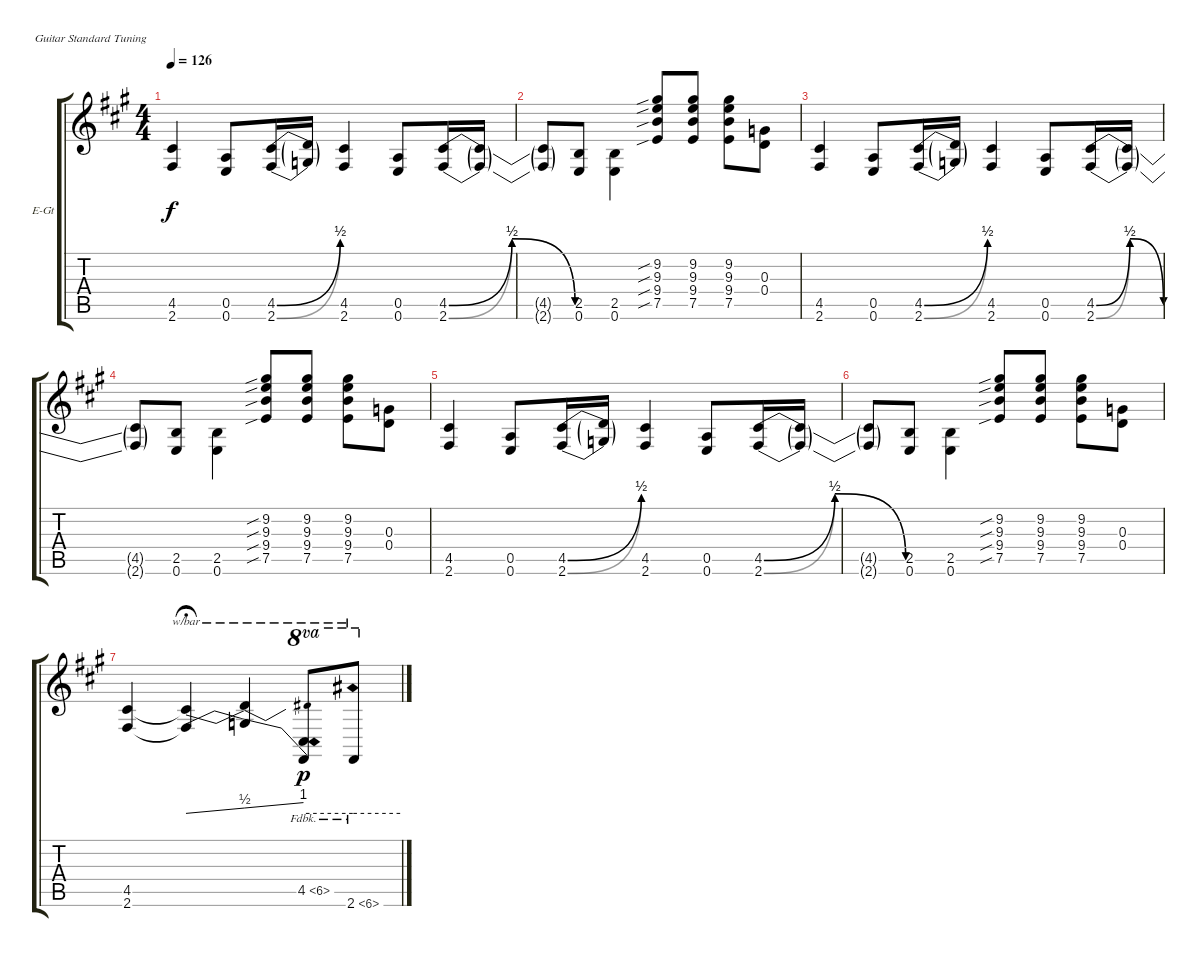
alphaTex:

\defaultSystemsLayout 4
\bracketExtendMode groupsimilarinstruments
\firstSystemTrackNameOrientation horizontal
\otherSystemsTrackNameOrientation horizontal
\track ("Electric Guitar" "E-Gt") {instrument distortionguitar}
\staff {score tabs}
\tuning (E4 B3 G3 D3 A2 E2)
\ts (4 4)
\tempo 126
\clef g2
\scale
1.07062
\ks a
(2.6 4.5).4{dy f} (0.6 0.5).8 (2.6{be (bend 0 0 15.6 2)} 4.5{be (bend 0 0 15 2)}).16 (2.6{t} 4.5{t}).16 (2.6 4.5).4 (0.6 0.5).8 (2.6{be (bendrelease 0 0 11.4 2 20.4 2 30 0)} 4.5{be (bendrelease 0 0 12 2 20.4 2 30 0)}).16 (2.6{t} 4.5{t}).16 |
\scale
0.929382 (2.6{t} 4.5{t}).8 (0.6 2.5).8 (0.6 2.5).4 (7.5{sib} 9.4{sib} 9.3{sib} 9.2{sib}).8{beam invert} (7.5 9.4 9.3 9.2).8 (7.5 9.4 9.3 9.2).8 (0.4 0.3).8 |
\scale
1.07062 (2.6 4.5).4 (0.6 0.5).8 (2.6{be (bend 0 0 15.6 2)} 4.5{be (bend 0 0 15 2)}).16 (2.6{t} 4.5{t}).16 (2.6 4.5).4 (0.6 0.5).8 (2.6{be (bendrelease 0 0 11.4 2 20.4 2 30 0)} 4.5{be (bendrelease 0 0 12 2 20.4 2 30 0)}).16 (2.6{t} 4.5{t}).16 |
\scale
0.929382 (2.6{t} 4.5{t}).8 (0.6 2.5).8 (0.6 2.5).4 (7.5{sib} 9.4{sib} 9.3{sib} 9.2{sib}).8{beam invert} (7.5 9.4 9.3 9.2).8 (7.5 9.4 9.3 9.2).8 (0.4 0.3).8 |
\scale
1.07062 (2.6 4.5).4 (0.6 0.5).8 (2.6{be (bend 0 0 15.6 2)} 4.5{be (bend 0 0 15 2)}).16 (2.6{t} 4.5{t}).16 (2.6 4.5).4 (0.6 0.5).8 (2.6{be (bendrelease 0 0 10.2 2 20.4 2 30 0)} 4.5{be (bendrelease 0 0 11.4 2 20.4 2 30 0)}).16 (2.6{t} 4.5{t}).16 |
\scale
0.929382 (2.6{t} 4.5{t}).8 (0.6 2.5).8 (0.6 2.5).4 (7.5{sib} 9.4{sib} 9.3{sib} 9.2{sib}).8{beam invert} (7.5 9.4 9.3 9.2).8 (7.5 9.4 9.3 9.2).8 (0.4 0.3).8 |
(2.6 4.5).4 (2.6{t} 4.5{t}).4{tbe (dive default 0 0 59.4 2) fermata (medium 1)} (2.6{t} 4.5{t}).4{tbe (dive default 0 2 48 4)} (2.6{t} 4.5{fh 2}).8{tbe (hold default 0 0 60 0) ot 8va dy p} 2.6{fh 4}.8{tbe (hold default 0 0 60 0) ot 8va}
